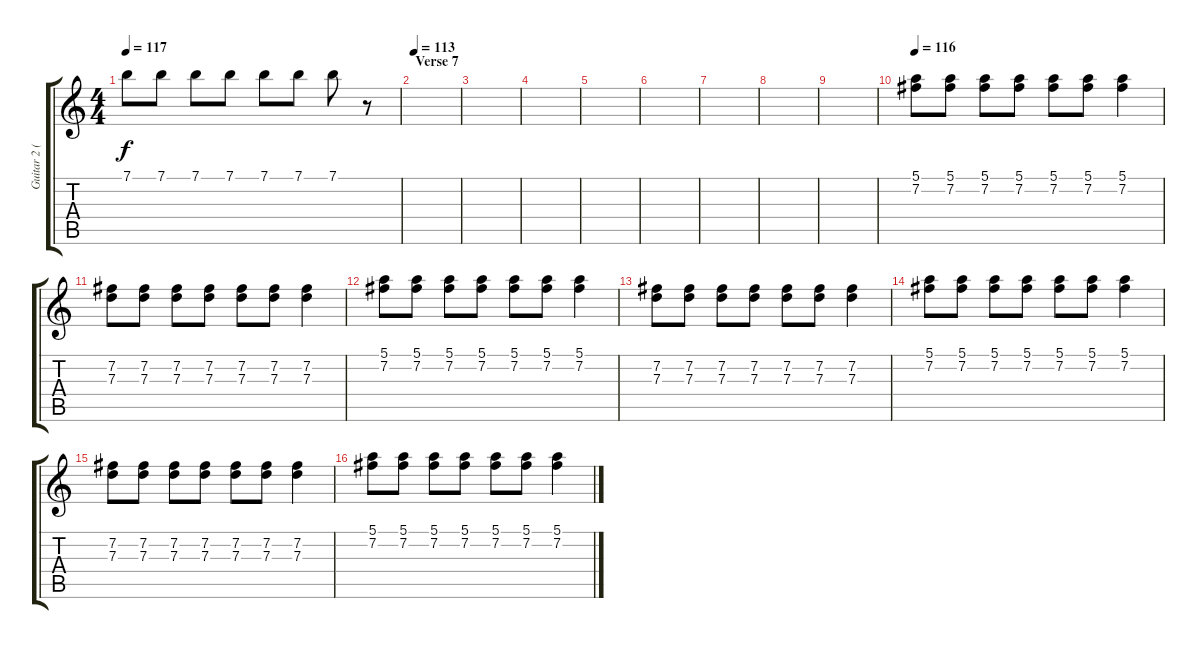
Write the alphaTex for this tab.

\track ("Guitar 2 (Paul)" "Guitar 2 (") {instrument acousticguitarsteel}
\staff {score tabs}
\tuning (E4 B3 G3 D3 A2 E2) {hide}
\ts (4 4)
\tempo 117
\clef g2
\ks c
7.1.8{dy f} 7.1.8 7.1.8 7.1.8 7.1.8 7.1.8 7.1.8 r.8 |
\section ("" "Verse 7")
\tempo 113
|
|
|
|
|
|
|
|
\tempo 116
(5.1 7.2).8{volume 11 balance 6} (5.1 7.2).8 (5.1 7.2).8 (5.1 7.2).8 (5.1 7.2).8 (5.1 7.2).8 (5.1 7.2).4 |
(7.2 7.3).8 (7.2 7.3).8 (7.2 7.3).8 (7.2 7.3).8 (7.2 7.3).8 (7.2 7.3).8 (7.2 7.3).4 |
(5.1 7.2).8 (5.1 7.2).8 (5.1 7.2).8 (5.1 7.2).8 (5.1 7.2).8 (5.1 7.2).8 (5.1 7.2).4 |
(7.2 7.3).8 (7.2 7.3).8 (7.2 7.3).8 (7.2 7.3).8 (7.2 7.3).8 (7.2 7.3).8 (7.2 7.3).4 |
(5.1 7.2).8 (5.1 7.2).8 (5.1 7.2).8 (5.1 7.2).8 (5.1 7.2).8 (5.1 7.2).8 (5.1 7.2).4 |
(7.2 7.3).8 (7.2 7.3).8 (7.2 7.3).8 (7.2 7.3).8 (7.2 7.3).8 (7.2 7.3).8 (7.2 7.3).4 |
(5.1 7.2).8 (5.1 7.2).8 (5.1 7.2).8 (5.1 7.2).8 (5.1 7.2).8 (5.1 7.2).8 (5.1 7.2).4
